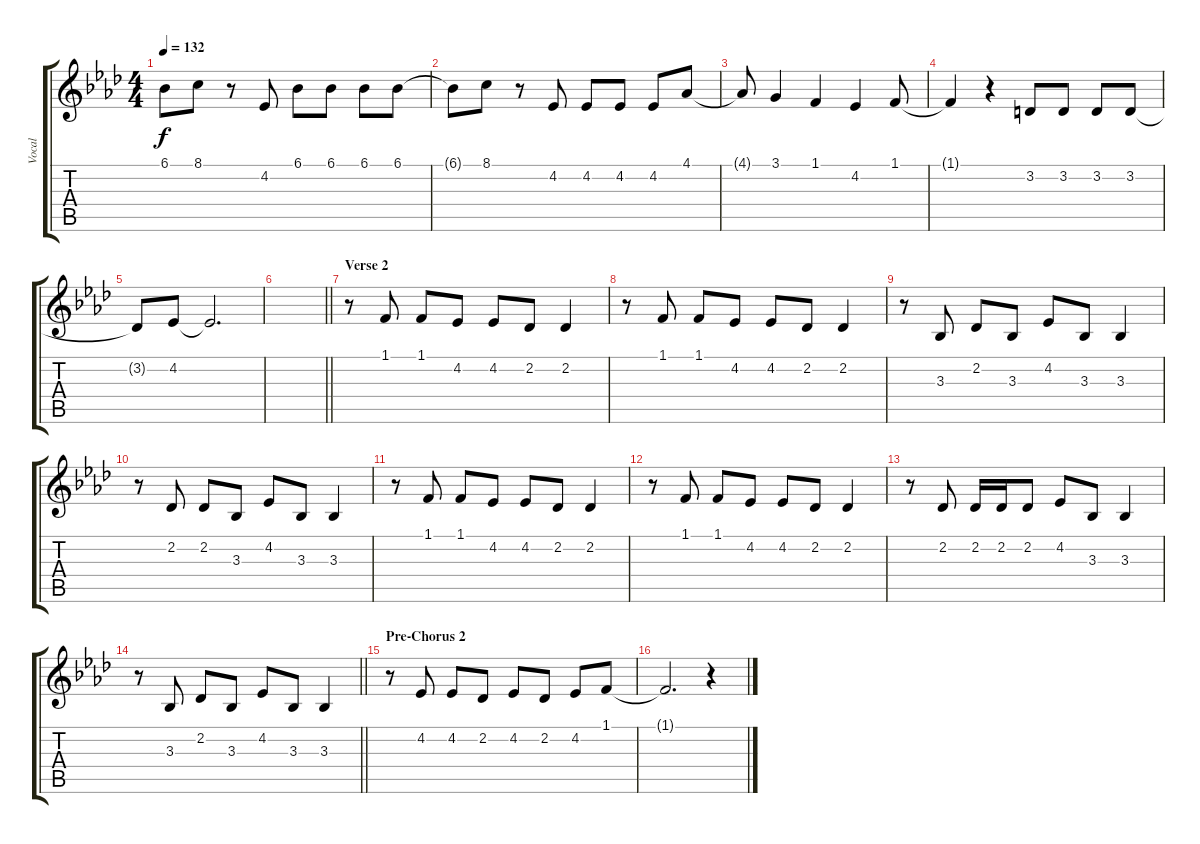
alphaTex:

\track ("Vocal" "Vocal") {instrument flute}
\staff {score tabs}
\tuning (E4 B3 G3 D3 A2 E2) {hide}
\ts (4 4)
\tempo 132
\clef g2
\ks ab
6.1{t}.8{dy f} 8.1.8 r.8 4.2.8 6.1.8 6.1.8 6.1.8 6.1.8 |
6.1{t}.8 8.1.8 r.8 4.2.8 4.2.8 4.2.8 4.2.8 4.1.8 |
4.1{t}.8 3.1.4 1.1.4 4.2.4 1.1.8 |
1.1{t}.4 r.4 3.2.8 3.2.8 3.2.8 3.2.8 |
3.2{t}.8 4.2.8 4.2{t}.2{d} |
\barLineRight lightlight
|
\section ("" "Verse 2")
r.8 1.1.8 1.1.8 4.2.8 4.2.8 2.2.8 2.2.4 |
r.8 1.1.8 1.1.8 4.2.8 4.2.8 2.2.8 2.2.4 |
r.8 3.3.8 2.2.8 3.3.8 4.2.8 3.3.8 3.3.4 |
r.8 2.2.8 2.2.8 3.3.8 4.2.8 3.3.8 3.3.4 |
r.8 1.1.8 1.1.8 4.2.8 4.2.8 2.2.8 2.2.4 |
r.8 1.1.8 1.1.8 4.2.8 4.2.8 2.2.8 2.2.4 |
r.8 2.2.8 2.2.16 2.2.16 2.2.8 4.2.8 3.3.8 3.3.4 |
\barLineRight lightlight
r.8 3.3.8 2.2.8 3.3.8 4.2.8 3.3.8 3.3.4 |
\section ("" "Pre-Chorus 2")
r.8 4.2.8 4.2.8 2.2.8 4.2.8 2.2.8 4.2.8 1.1.8 |
1.1{t}.2{d} r.4
